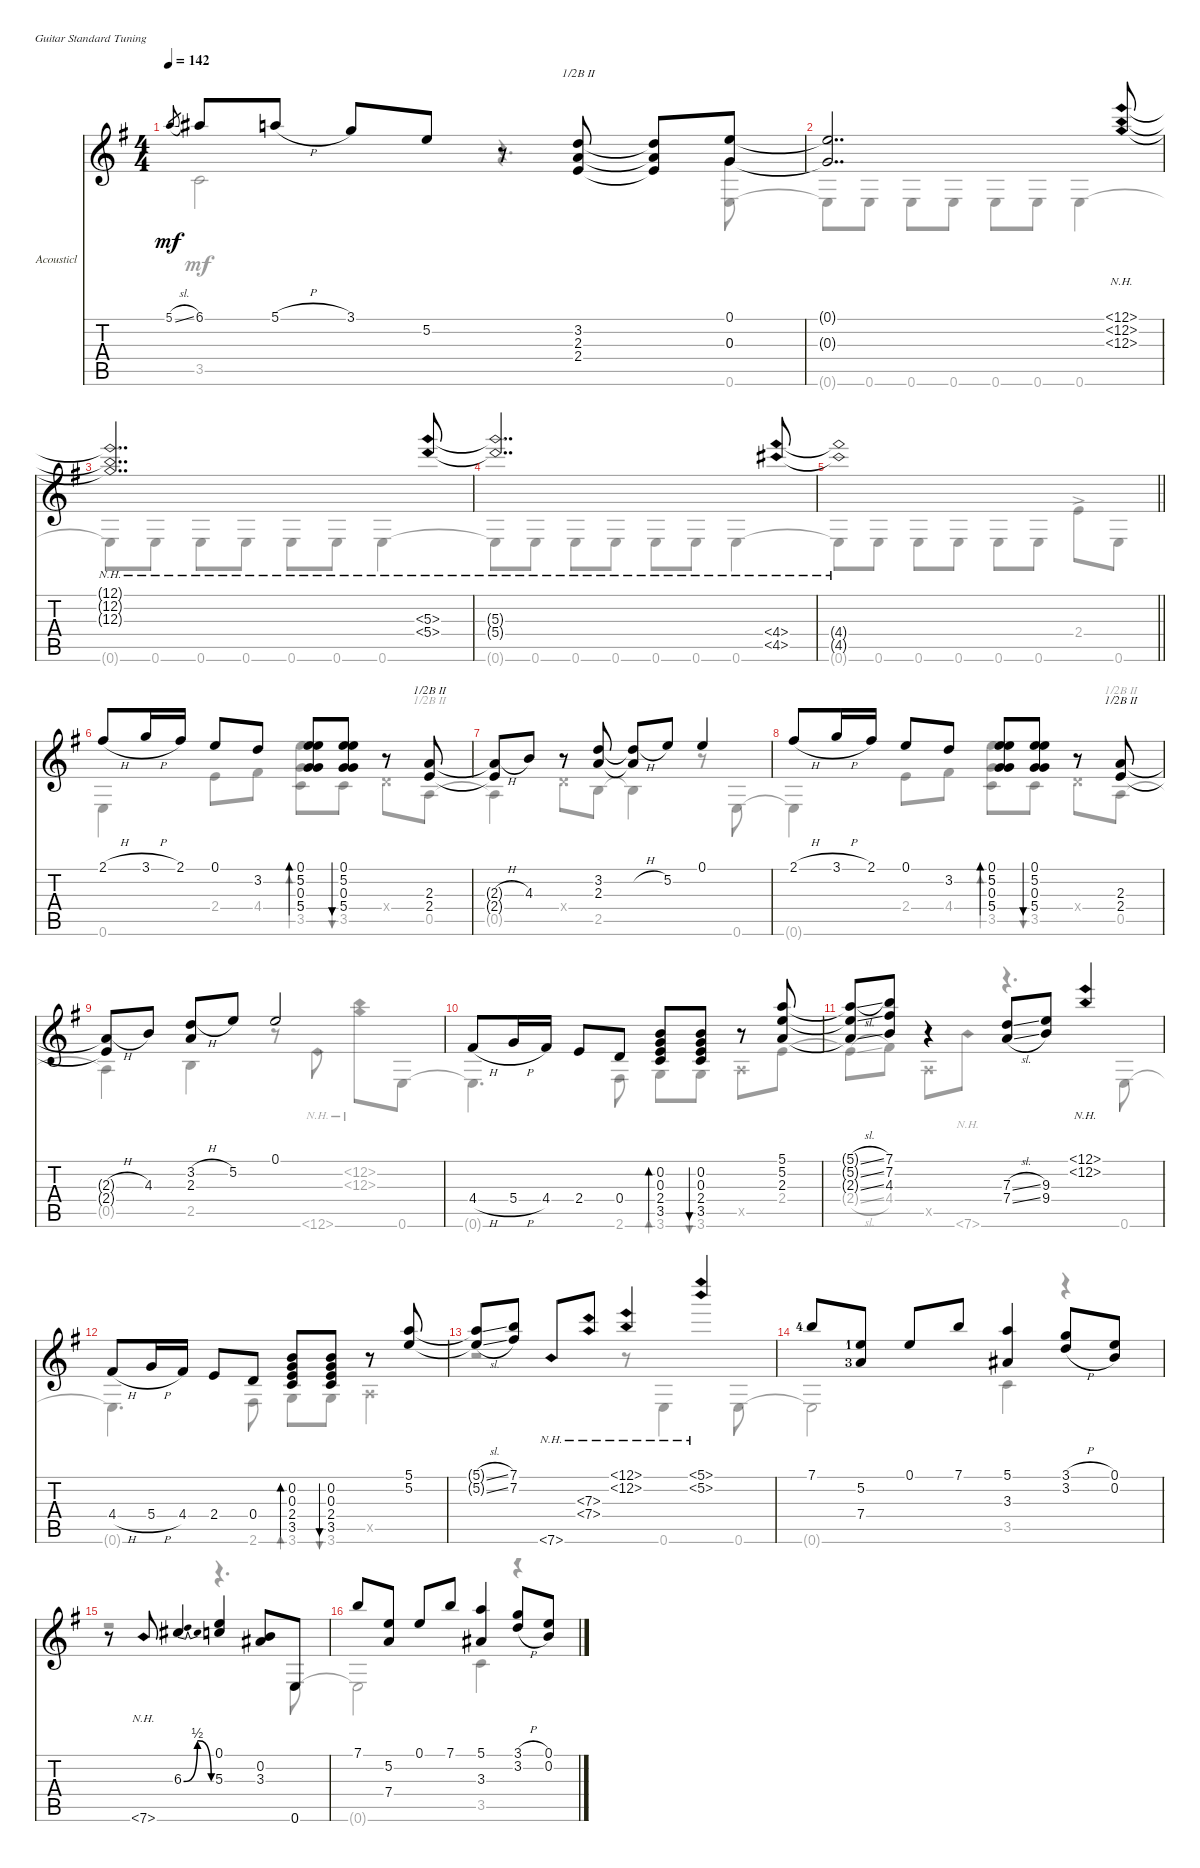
\defaultSystemsLayout 4
\bracketExtendMode nobrackets
\firstSystemTrackNameOrientation horizontal
\otherSystemsTrackNameOrientation horizontal
\track ("Acousticl Guitar" "Acousticl ") {instrument acousticguitarsteel}
\staff {score tabs}
\tuning (E4 B3 G3 D3 A2 E2)
\voice
\ts (4 4)
\tempo 142
\clef g2
\scale
0.541766
\ks eminor
5.1{sl}.8{gr dy mf} 6.1.8 5.1{h}.8 3.1.8 5.2.8 r.8 (3.2 2.3 2.4).8{barre (2 half)} (2.4{t} 3.2{t} 2.3{t}).8 (0.1 0.3).8 |
(0.3{t} 0.1{t}).2{dd} (12.1{nh} 12.2{nh} 12.3{nh}).8 |
(12.3{nh t} 12.2{nh t} 12.1{nh t}).2{dd} (5.4{nh} 5.3{nh}).8 |
(5.3{nh t} 5.4{nh t}).2{dd} (4.5{nh} 4.4{nh}).8 |
\barLineRight lightlight
(4.4{nh t} 4.5{nh t}).1 |
2.1{h}.8 3.1{h}.16 2.1.16 0.1.8 3.2.8 (0.1 0.3 5.2 5.4).8{bd 30} (0.1 5.2 0.3 5.4).8{bu 30} r.8 (2.4 2.3).8{barre (2 half)} |
\scale
0.493584 (2.3{h t} 2.4{t}).8 4.3.8 r.8 (2.3 3.2).8 (3.2{h t} 2.3{t}).8 5.2.8 0.1.4 |
\scale
0.507031 2.1{h}.8 3.1{h}.16 2.1.16 0.1.8 3.2.8 (0.1 0.3 5.2 5.4).8{bd 30} (0.1 5.2 0.3 5.4).8{bu 30} r.8 (2.4 2.3).8{barre (2 half)} |
(2.3{h t} 2.4{t}).8 4.3.8 (2.3 3.2{h}).8 5.2.8 0.1.2 |
4.4{h}.8 5.4{h}.16 4.4.16 2.4.8 0.4.8 (3.5 2.4 0.3 0.2).8{bd 30} (3.5 2.4 0.3 0.2).8{bu 30} r.8 (2.3 5.2 5.1).8 |
(2.3{sl t} 5.2{sl t} 5.1{sl t}).8 (4.3 7.2 7.1).8 r.4 (7.3{sl} 7.4{sl}).8 (9.3 9.4).8 (12.1{nh} 12.2{nh}).4 |
4.4{h}.8 5.4{h}.16 4.4.16 2.4.8 0.4.8 (3.5 2.4 0.3 0.2).8{bd 30} (3.5 2.4 0.3 0.2).8{bu 30} r.8 (5.2 5.1).8 |
(5.1{sl t} 5.2{sl t}).8 (7.1 7.2).8 7.6{nh}.8 (7.4{nh} 7.3{nh}).8 (12.2{nh} 12.1{nh}).4 (5.1{nh} 5.2{nh}).4 |
7.1{lf 5}.8 (5.2{lf 2} 7.4{lf 4}).8 0.1.8 7.1.8 (5.1 3.3).4 (3.1{h} 3.2{h}).8 (0.1 0.2).8 |
r.8 7.6{nh}.8 6.3{be (bendrelease 0 0 10.2 2 20.4 2 30 0)}.4 (5.3 0.1).4 (3.3 0.2).8 0.6.8 |
7.1.8 (5.2 7.4).8 0.1.8 7.1.8 (5.1 3.3).4 (3.1{h} 3.2{h}).8 (0.1 0.2).8
\voice
\clef g2
\ottava regular
\simile none
\scale
0.541766
\ks eminor
3.5{t}.2{dy mf} r.4{d} (0.6 0.3).8 |
0.6{t}.8 0.6.8 0.6.8 0.6.8 0.6.8 0.6.8 0.6.4 |
0.6{t}.8 0.6.8 0.6.8 0.6.8 0.6.8 0.6.8 0.6.4 |
0.6{t}.8 0.6.8 0.6.8 0.6.8 0.6.8 0.6.8 0.6.4 |
\barLineRight lightlight
0.6{t}.8 0.6.8 0.6.8 0.6.8 0.6.8 0.6.8 2.4{ac}.8 0.6.8 |
0.6.4 2.4.8 4.4.8 (5.4 5.2 3.5).8{bd 30} 3.5.8{bu 30} 0.4{x}.8 0.5.8{barre (2 half)} |
\scale
0.493584 0.5{t}.4 0.4{x}.8 2.5.8 2.5{t}.4 r.8 0.6.8 |
\scale
0.507031 0.6{t}.4 2.4.8 4.4.8 (5.4 5.2 3.5).8{bd 30} 3.5.8{bu 30} 0.4{x}.8 0.5.8{barre (2 half)} |
0.5{t}.4 2.5.4 r.8 12.6{nh}.8 (12.3{nh} 12.2{nh}).8 0.6.8 |
0.6{t}.4{d} 2.6.8 3.6.8{bd 30} 3.6.8{bu 30} 0.5{x}.8 2.4.8 |
2.4{sl t}.8 4.4.8 0.5{x}.8 7.6{nh}.8 r.4{d} 0.6.8 |
0.6{t}.4{d} 2.6.8 3.6.8{bd 30} 3.6.8{bu 30} 0.5{x}.4 |
r.2 r.8 0.6.4 0.6.8 |
0.6{t}.2 3.5.4 r.4 |
r.2 r.4{d} 0.6.8 |
0.6{t}.2 3.5.4 r.4
